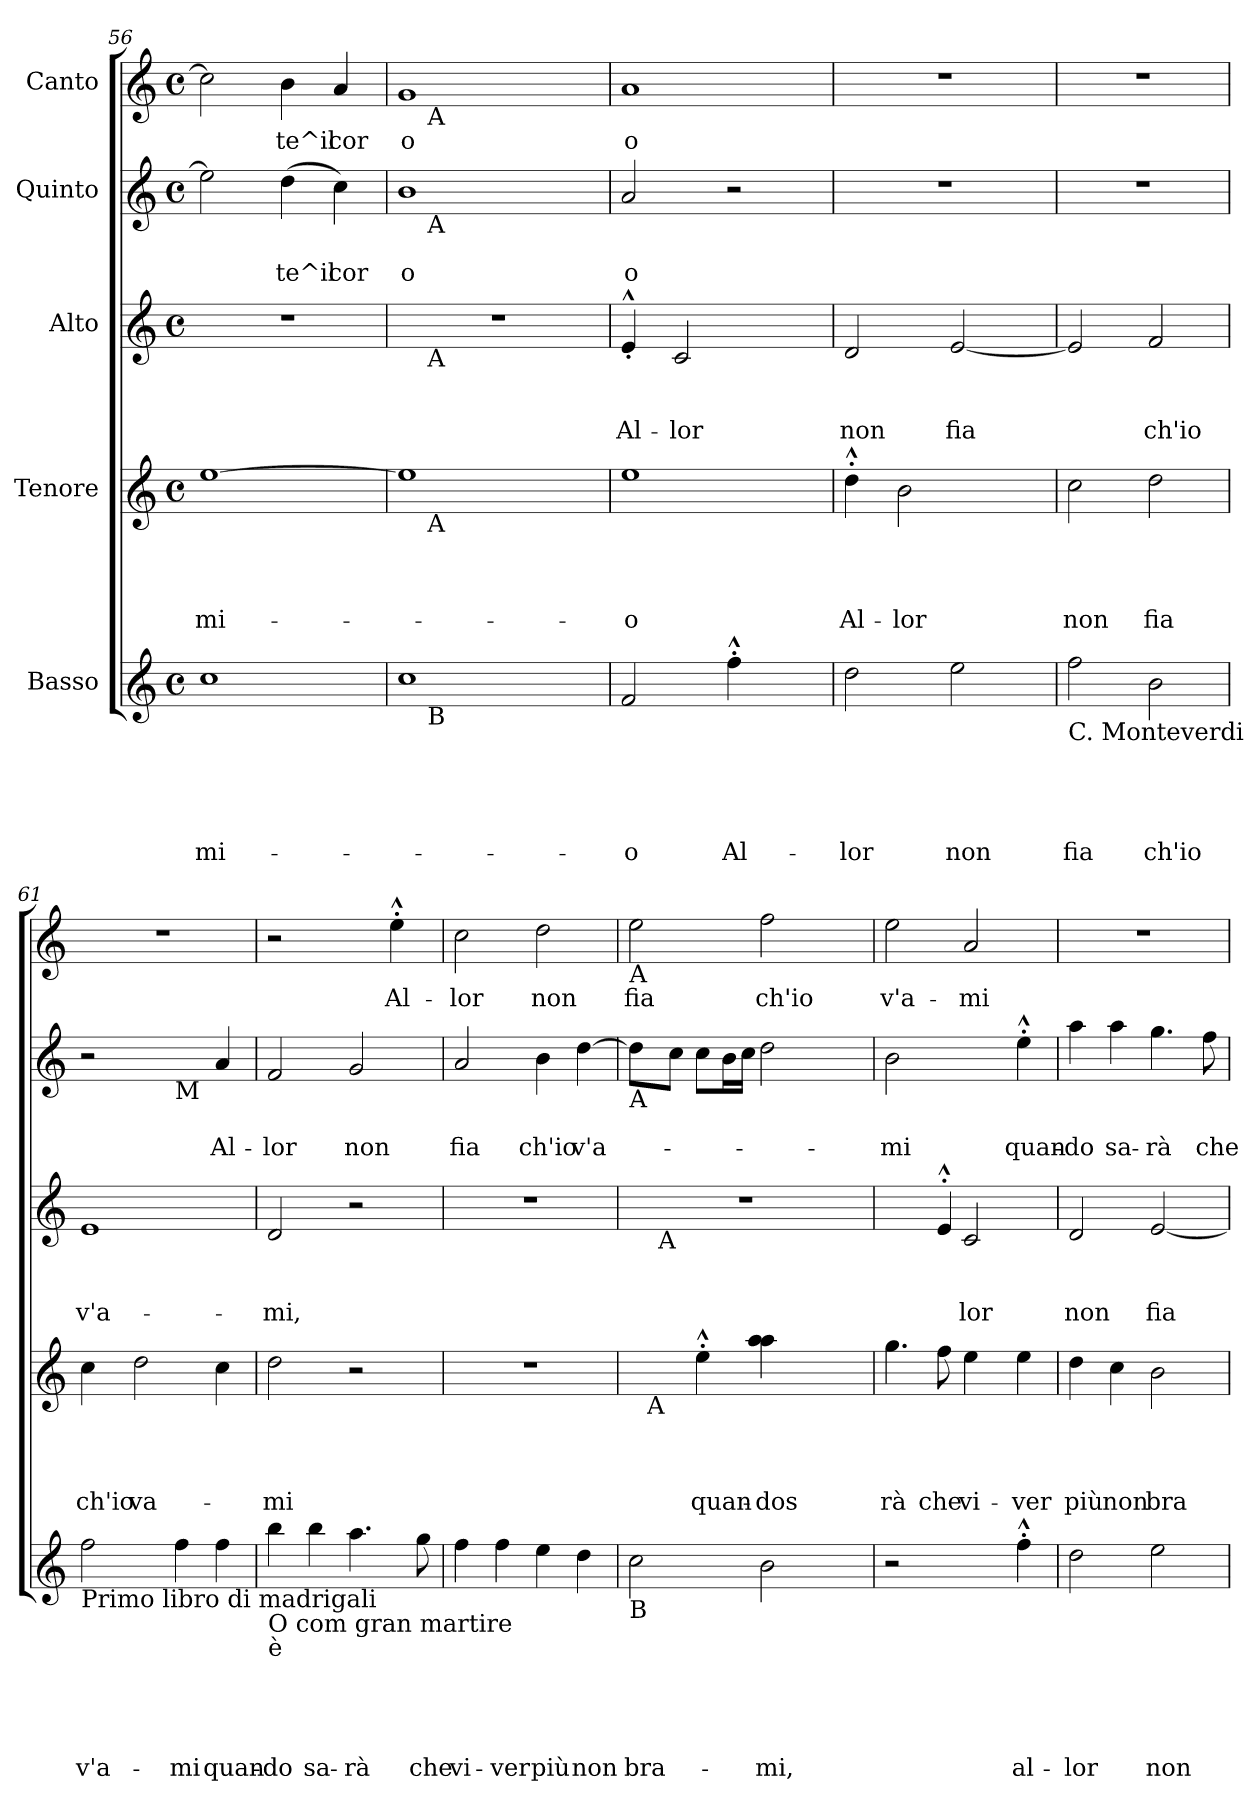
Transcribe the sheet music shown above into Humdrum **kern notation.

**kern	**text	**text	**text	**text	**text	**kern	**text	**text	**text	**text	**kern	**text	**text	**text	**kern	**text	**text	**kern	**text
*part5	*part5	*part5	*part5	*part5	*part5	*part4	*part4	*part4	*part4	*part4	*part3	*part3	*part3	*part3	*part2	*part2	*part2	*part1	*part1
*staff5	*staff5	*staff5	*staff5	*staff5	*staff5	*staff4	*staff4	*staff4	*staff4	*staff4	*staff3	*staff3	*staff3	*staff3	*staff2	*staff2	*staff2	*staff1	*staff1
*I"Basso	*	*	*	*	*	*I"Tenore	*	*	*	*	*I"Alto	*	*	*	*I"Quinto	*	*	*I"Canto	*
*clefG2	*	*	*	*	*	*clefG2	*	*	*	*	*clefG2	*	*	*	*clefG2	*	*	*clefG2	*
*k[]	*	*	*	*	*	*k[]	*	*	*	*	*k[]	*	*	*	*k[]	*	*	*k[]	*
*C:	*	*	*	*	*	*C:	*	*	*	*	*C:	*	*	*	*C:	*	*	*C:	*
*M4/4	*	*	*	*	*	*M4/4	*	*	*	*	*M4/4	*	*	*	*M4/4	*	*	*M4/4	*
*met(c)	*	*	*	*	*	*met(c)	*	*	*	*	*met(c)	*	*	*	*met(c)	*	*	*met(c)	*
=56	=56	=56	=56	=56	=56	=56	=56	=56	=56	=56	=56	=56	=56	=56	=56	=56	=56	=56	=56
!	!	!	!	!	!LO:LY:b	!	!	!	!	!LO:LY:b	!	!	!	!	!	!	!	!	!
1cc	.	.	.	.	mi-	[<1ee	.	.	.	mi-	1r	.	.	.	2ee\]	.	.	2cc\]	.
!	!	!	!	!	!	!	!	!	!	!	!	!	!	!	!	!	!LO:LY:b	!	!LO:LY:b
.	.	.	.	.	.	.	.	.	.	.	.	.	.	.	(<4dd\	.	-te^il	4b\	-te^il
!	!	!	!	!	!	!	!	!	!	!	!	!	!	!	!	!	!LO:LY:b	!	!LO:LY:b
.	.	.	.	.	.	.	.	.	.	.	.	.	.	.	4cc\)	.	cor	4a/	cor
!!LO:PB:g=z
=57	=57	=57	=57	=57	=57	=57	=57	=57	=57	=57	=57	=57	=57	=57	=57	=57	=57	=57	=57
!	!	!	!	!	!	!	!	!	!	!	!	!	!	!	!	!	!LO:LY:b	!	!LO:LY:b
*^	*	*	*	*	*	*^	*	*	*	*	*^	*	*	*	*^	*	*	*^	*
1cc	16.ryy	.	.	.	.	.	1ee]	16.ryy	.	.	.	.	1r	16.ryy	.	.	.	1b	16.ryy	.	o	1g	16.ryy	o
!	!	!	!	!	!	!	!	!	!	!	!	!	!	!	!	!	!	!	!	!	!	!	!LO:TX:b:t=A	!
!	!	!	!	!	!	!	!	!	!	!	!	!	!	!	!	!	!	!	!LO:TX:b:t=A	!	!	!	!	!
!	!	!	!	!	!	!	!	!	!	!	!	!	!	!LO:TX:b:t=A	!	!	!	!	!	!	!	!	!	!
!	!	!	!	!	!	!	!	!LO:TX:b:t=A	!	!	!	!	!	!	!	!	!	!	!	!	!	!	!	!
!	!LO:TX:b:t=B	!	!	!	!	!	!	!	!	!	!	!	!	!	!	!	!	!	!	!	!	!	!	!
.	2ryy	.	.	.	.	.	.	2ryy	.	.	.	.	.	2ryy	.	.	.	.	2ryy	.	.	.	2ryy	.
.	4ryy	.	.	.	.	.	.	4ryy	.	.	.	.	.	4ryy	.	.	.	.	4ryy	.	.	.	4ryy	.
.	8ryy	.	.	.	.	.	.	8ryy	.	.	.	.	.	8ryy	.	.	.	.	8ryy	.	.	.	8ryy	.
.	32ryy	.	.	.	.	.	.	32ryy	.	.	.	.	.	32ryy	.	.	.	.	32ryy	.	.	.	32ryy	.
=58	=58	=58	=58	=58	=58	=58	=58	=58	=58	=58	=58	=58	=58	=58	=58	=58	=58	=58	=58	=58	=58	=58	=58	=58
!	!	!	!	!	!	!LO:LY:b	!	!	!	!	!	!LO:LY:b	!	!	!	!	!LO:LY:b	!	!	!	!LO:LY:b	!	!	!LO:LY:b
*v	*v	*	*	*	*	*	*	*	*	*	*	*	*v	*v	*	*	*	*v	*v	*	*	*v	*v	*
*	*	*	*	*	*	*v	*v	*	*	*	*	*	*	*	*	*	*	*	*	*
2f/	.	.	.	.	-o	1ee	.	.	.	-o	4e^^<'</	.	.	Al-	2a/	.	o	1a	o
!	!	!	!	!	!	!	!	!	!	!	!	!	!	!LO:LY:b	!	!	!	!	!
.	.	.	.	.	.	.	.	.	.	.	2c/	.	.	-lor	.	.	.	.	.
!	!	!	!	!	!LO:LY:b	!	!	!	!	!	!	!	!	!	!	!	!	!	!
4ff^^>'>\	.	.	.	.	Al-	.	.	.	.	.	.	.	.	.	2r	.	.	.	.
4ryy	.	.	.	.	.	.	.	.	.	.	4ryy	.	.	.	.	.	.	.	.
=59	=59	=59	=59	=59	=59	=59	=59	=59	=59	=59	=59	=59	=59	=59	=59	=59	=59	=59	=59
!	!	!	!	!	!LO:LY:b	!	!	!	!	!LO:LY:b	!	!	!	!LO:LY:b	!	!	!	!	!
2dd\	.	.	.	.	-lor	4dd^^>'>\	.	.	.	Al-	2d/	.	.	non	1r	.	.	1r	.
!	!	!	!	!	!	!	!	!	!	!LO:LY:b	!	!	!	!	!	!	!	!	!
.	.	.	.	.	.	2b\	.	.	.	-lor	.	.	.	.	.	.	.	.	.
!	!	!	!	!	!LO:LY:b	!	!	!	!	!	!	!	!	!LO:LY:b	!	!	!	!	!
2ee\	.	.	.	.	non	.	.	.	.	.	[<2e/	.	.	fia	.	.	.	.	.
.	.	.	.	.	.	4ryy	.	.	.	.	.	.	.	.	.	.	.	.	.
=60	=60	=60	=60	=60	=60	=60	=60	=60	=60	=60	=60	=60	=60	=60	=60	=60	=60	=60	=60
!LO:TX:b:t=C. Monteverdi	!	!	!	!	!	!	!	!	!	!	!	!	!	!	!	!	!	!	!
!	!	!	!	!	!LO:LY:b	!	!	!	!	!LO:LY:b	!	!	!	!	!	!	!	!	!
2ff\	.	.	.	.	fia	2cc\	.	.	.	non	2e/]	.	.	.	1r	.	.	1r	.
!	!	!	!	!	!LO:LY:b	!	!	!	!	!LO:LY:b	!	!	!	!LO:LY:b	!	!	!	!	!
2b\	.	.	.	.	ch'io	2dd\	.	.	.	fia	2f/	.	.	ch'io	.	.	.	.	.
=61	=61	=61	=61	=61	=61	=61	=61	=61	=61	=61	=61	=61	=61	=61	=61	=61	=61	=61	=61
!LO:TX:b:t=Primo libro di madrigali	!	!	!	!	!	!	!	!	!	!	!	!	!	!	!	!	!	!	!
!	!	!	!	!	!LO:LY:b	!	!	!	!	!LO:LY:b	!	!	!	!LO:LY:b	!	!	!	!	!
2ff\	.	.	.	.	v'a-	4cc\	.	.	.	ch'io	1e	.	.	v'a-	2r	.	.	1r	.
!	!	!	!	!	!	!	!	!	!	!LO:LY:b	!	!	!	!	!	!	!	!	!
.	.	.	.	.	.	2dd\	.	.	.	va-	.	.	.	.	.	.	.	.	.
!	!	!	!	!	!	!	!	!	!	!	!	!	!	!	!LO:TX:b:t=M	!	!	!	!
!	!	!	!	!	!LO:LY:b	!	!	!	!	!	!	!	!	!	!	!	!	!	!
4ff\	.	.	.	.	-mi	.	.	.	.	.	.	.	.	.	4ryy	.	.	.	.
!	!	!	!	!	!LO:LY:b	!	!	!	!	!	!	!	!	!	!	!	!LO:LY:b	!	!
4ff\	.	.	.	.	quan-	4cc\	.	.	.	.	.	.	.	.	4a/	.	Al-	.	.
=62	=62	=62	=62	=62	=62	=62	=62	=62	=62	=62	=62	=62	=62	=62	=62	=62	=62	=62	=62
!LO:TX:b:t=O com gran martire	!	!	!	!	!	!	!	!	!	!	!	!	!	!	!	!	!	!	!
!LO:TX:b:t=è	!	!	!	!	!	!	!	!	!	!	!	!	!	!	!	!	!	!	!
!	!	!	!	!	!LO:LY:b	!	!	!	!	!LO:LY:b	!	!	!	!LO:LY:b	!	!	!LO:LY:b	!	!
4bb\	.	.	.	.	-do	2dd\	.	.	.	-mi	2d/	.	.	-mi,	2f/	.	-lor	2r	.
!	!	!	!	!	!LO:LY:b	!	!	!	!	!	!	!	!	!	!	!	!	!	!
4bb\	.	.	.	.	sa-	.	.	.	.	.	.	.	.	.	.	.	.	.	.
!	!	!	!	!	!LO:LY:b	!	!	!	!	!	!	!	!	!	!	!	!LO:LY:b	!	!
4.aa\	.	.	.	.	-rà	2r	.	.	.	.	2r	.	.	.	2g/	.	non	4ryy	.
!	!	!	!	!	!	!	!	!	!	!	!	!	!	!	!	!	!	!	!LO:LY:b
.	.	.	.	.	.	.	.	.	.	.	.	.	.	.	.	.	.	4ee^^>'>\	Al-
!	!	!	!	!	!LO:LY:b	!	!	!	!	!	!	!	!	!	!	!	!	!	!
8gg\	.	.	.	.	che	.	.	.	.	.	.	.	.	.	.	.	.	.	.
=63	=63	=63	=63	=63	=63	=63	=63	=63	=63	=63	=63	=63	=63	=63	=63	=63	=63	=63	=63
!	!	!	!	!	!LO:LY:b	!	!	!	!	!	!	!	!	!	!	!	!LO:LY:b	!	!LO:LY:b
4ff\	.	.	.	.	vi-	1r	.	.	.	.	1r	.	.	.	2a/	.	fia	2cc\	-lor
!	!	!	!	!	!LO:LY:b	!	!	!	!	!	!	!	!	!	!	!	!	!	!
4ff\	.	.	.	.	-ver	.	.	.	.	.	.	.	.	.	.	.	.	.	.
!	!	!	!	!	!LO:LY:b	!	!	!	!	!	!	!	!	!	!	!	!LO:LY:b	!	!LO:LY:b
4ee\	.	.	.	.	più	.	.	.	.	.	.	.	.	.	4b\	.	ch'io	2dd\	non
!	!	!	!	!	!LO:LY:b	!	!	!	!	!	!	!	!	!	!	!	!LO:LY:b	!	!
4dd\	.	.	.	.	non	.	.	.	.	.	.	.	.	.	[>4dd\	.	v'a-	.	.
!!LO:PB:g=z
=64	=64	=64	=64	=64	=64	=64	=64	=64	=64	=64	=64	=64	=64	=64	=64	=64	=64	=64	=64
!	!	!	!	!	!	!	!	!	!	!	!	!	!	!	!	!	!	!LO:TX:b:t=A	!
!	!	!	!	!	!	!	!	!	!	!	!	!	!	!	!LO:TX:b:t=A	!	!	!	!
!LO:TX:b:t=B	!	!	!	!	!	!	!	!	!	!	!	!	!	!	!	!	!	!	!
!	!	!	!	!	!LO:LY:b	!	!	!	!	!	!	!	!	!	!	!	!	!	!LO:LY:b
*	*	*	*	*	*	*^	*	*	*	*	*^	*	*	*	*	*	*	*	*
2cc\	.	.	.	.	bra-	4ryy	16ryy	.	.	.	.	1r	16.ryy	.	.	.	8dd\L]	.	.	2ee\	fia
!	!	!	!	!	!	!	!LO:TX:b:t=A	!	!	!	!	!	!	!	!	!	!	!	!	!	!
.	.	.	.	.	.	.	2...ryy	.	.	.	.	.	.	.	.	.	.	.	.	.	.
!	!	!	!	!	!	!	!	!	!	!	!	!	!LO:TX:b:t=A	!	!	!	!	!	!	!	!
.	.	.	.	.	.	.	.	.	.	.	.	.	2ryy	.	.	.	.	.	.	.	.
.	.	.	.	.	.	.	.	.	.	.	.	.	.	.	.	.	8cc\J	.	.	.	.
!	!	!	!	!	!	!	!	!	!	!	!LO:LY:b	!	!	!	!	!	!	!	!	!	!
.	.	.	.	.	.	4ee^^>'>\	.	.	.	.	quan-	.	.	.	.	.	8cc\L	.	.	.	.
.	.	.	.	.	.	.	.	.	.	.	.	.	.	.	.	.	16b\L	.	.	.	.
.	.	.	.	.	.	.	.	.	.	.	.	.	.	.	.	.	16cc\JJ	.	.	.	.
!	!	!	!	!	!LO:LY:b	!	!	!	!	!	!LO:LY:b	!	!	!	!	!	!	!	!	!	!LO:LY:b
2b\	.	.	.	.	-mi,	4aa\ 4aa\	.	.	.	.	-dos	.	.	.	.	.	2dd\	.	.	2ff\	ch'io
.	.	.	.	.	.	.	.	.	.	.	.	.	4ryy	.	.	.	.	.	.	.	.
.	.	.	.	.	.	4ryy	.	.	.	.	.	.	.	.	.	.	.	.	.	.	.
.	.	.	.	.	.	.	.	.	.	.	.	.	8ryy	.	.	.	.	.	.	.	.
.	.	.	.	.	.	.	.	.	.	.	.	.	32ryy	.	.	.	.	.	.	.	.
=65	=65	=65	=65	=65	=65	=65	=65	=65	=65	=65	=65	=65	=65	=65	=65	=65	=65	=65	=65	=65	=65
!	!	!	!	!	!	!	!	!	!	!	!LO:LY:b	!	!	!	!	!	!	!	!LO:LY:b	!	!LO:LY:b
*	*	*	*	*	*	*v	*v	*	*	*	*	*	*	*	*	*	*	*	*	*	*
2r	.	.	.	.	.	4.gg\	.	.	.	rà	4.ryy	2ryy	.	.	.	2b\	.	-mi	2ee\	v'a-
!	!	!	!	!	!	!	!	!	!	!LO:LY:b	!	!	!	!	!	!	!	!	!	!
.	.	.	.	.	.	8ff\	.	.	.	che	4e^^>'>/	.	.	.	.	.	.	.	.	.
!	!	!	!	!	!	!	!	!	!	!LO:LY:b	!	!	!	!	!LO:LY:b	!	!	!	!	!LO:LY:b
4ryy	.	.	.	.	.	4ee\	.	.	.	vi-	.	2c/	.	.	lor	4ryy	.	.	2a/	-mi
.	.	.	.	.	.	.	.	.	.	.	4.ryy	.	.	.	.	.	.	.	.	.
!	!	!	!	!	!LO:LY:b	!	!	!	!	!LO:LY:b	!	!	!	!	!	!	!	!LO:LY:b	!	!
4ff^^>'>\	.	.	.	.	al-	4ee\	.	.	.	-ver	.	.	.	.	.	4ee^^>'>\	.	quan-	.	.
*	*	*	*	*	*	*	*	*	*	*	*v	*v	*	*	*	*	*	*	*	*
=66	=66	=66	=66	=66	=66	=66	=66	=66	=66	=66	=66	=66	=66	=66	=66	=66	=66	=66	=66
!	!	!	!	!	!LO:LY:b	!	!	!	!	!LO:LY:b	!	!	!	!LO:LY:b	!	!	!LO:LY:b	!	!
2dd\	.	.	.	.	-lor	4dd\	.	.	.	più	2d/	.	.	non	4aa\	.	-do	1r	.
!	!	!	!	!	!	!	!	!	!	!LO:LY:b	!	!	!	!	!	!	!LO:LY:b	!	!
.	.	.	.	.	.	4cc\	.	.	.	non	.	.	.	.	4aa\	.	sa-	.	.
!	!	!	!	!	!LO:LY:b	!	!	!	!	!LO:LY:b	!	!	!	!LO:LY:b	!	!	!LO:LY:b	!	!
2ee\	.	.	.	.	non	2b\	.	.	.	bra-	[<2e/	.	.	fia	4.gg\	.	-rà	.	.
!	!	!	!	!	!	!	!	!	!	!	!	!	!	!	!	!	!LO:LY:b	!	!
.	.	.	.	.	.	.	.	.	.	.	.	.	.	.	8ff\	.	che	.	.
=	=	=	=	=	=	=	=	=	=	=	=	=	=	=	=	=	=	=	=
*-	*-	*-	*-	*-	*-	*-	*-	*-	*-	*-	*-	*-	*-	*-	*-	*-	*-	*-	*-
